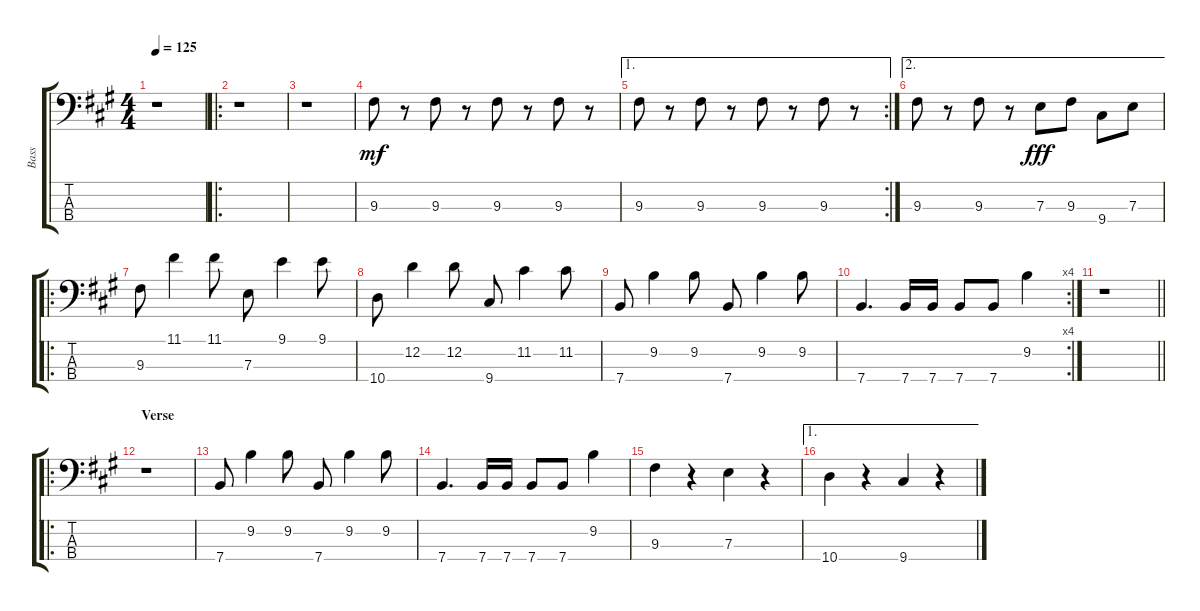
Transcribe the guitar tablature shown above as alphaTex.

\track ("Bass" "Bass") {instrument synthbass1}
\staff {score tabs}
\tuning (G2 D2 A1 E1) {hide}
\ts (4 4)
\tempo 125
\clef f4
\ks a
r.1{dy mf instrument synthbass1} |
\ro
r.1 |
r.1 |
9.3.8 r.8 9.3.8 r.8 9.3.8 r.8 9.3.8 r.8 |
\ae 1
\rc 2
9.3.8 r.8 9.3.8 r.8 9.3.8 r.8 9.3.8 r.8 |
\ae 2
9.3.8 r.8 9.3.8 r.8 7.3.8{dy fff} 9.3.8 9.4.8 7.3.8 |
\ro
9.3.8 11.1.4 11.1.8 7.3.8 9.1.4 9.1.8 |
10.4.8 12.2.4 12.2.8 9.4.8 11.2.4 11.2.8 |
7.4.8 9.2.4 9.2.8 7.4.8 9.2.4 9.2.8 |
\rc 4
7.4.4{d} 7.4.16 7.4.16 7.4.8 7.4.8 9.2.4 |
\barLineRight lightlight
r.1 |
\ro
\section ("" "Verse")
r.1 |
7.4.8 9.2.4 9.2.8 7.4.8 9.2.4 9.2.8 |
7.4.4{d} 7.4.16 7.4.16 7.4.8 7.4.8 9.2.4 |
9.3.4 r.4 7.3.4 r.4 |
\ae 1
10.4.4 r.4 9.4.4 r.4
